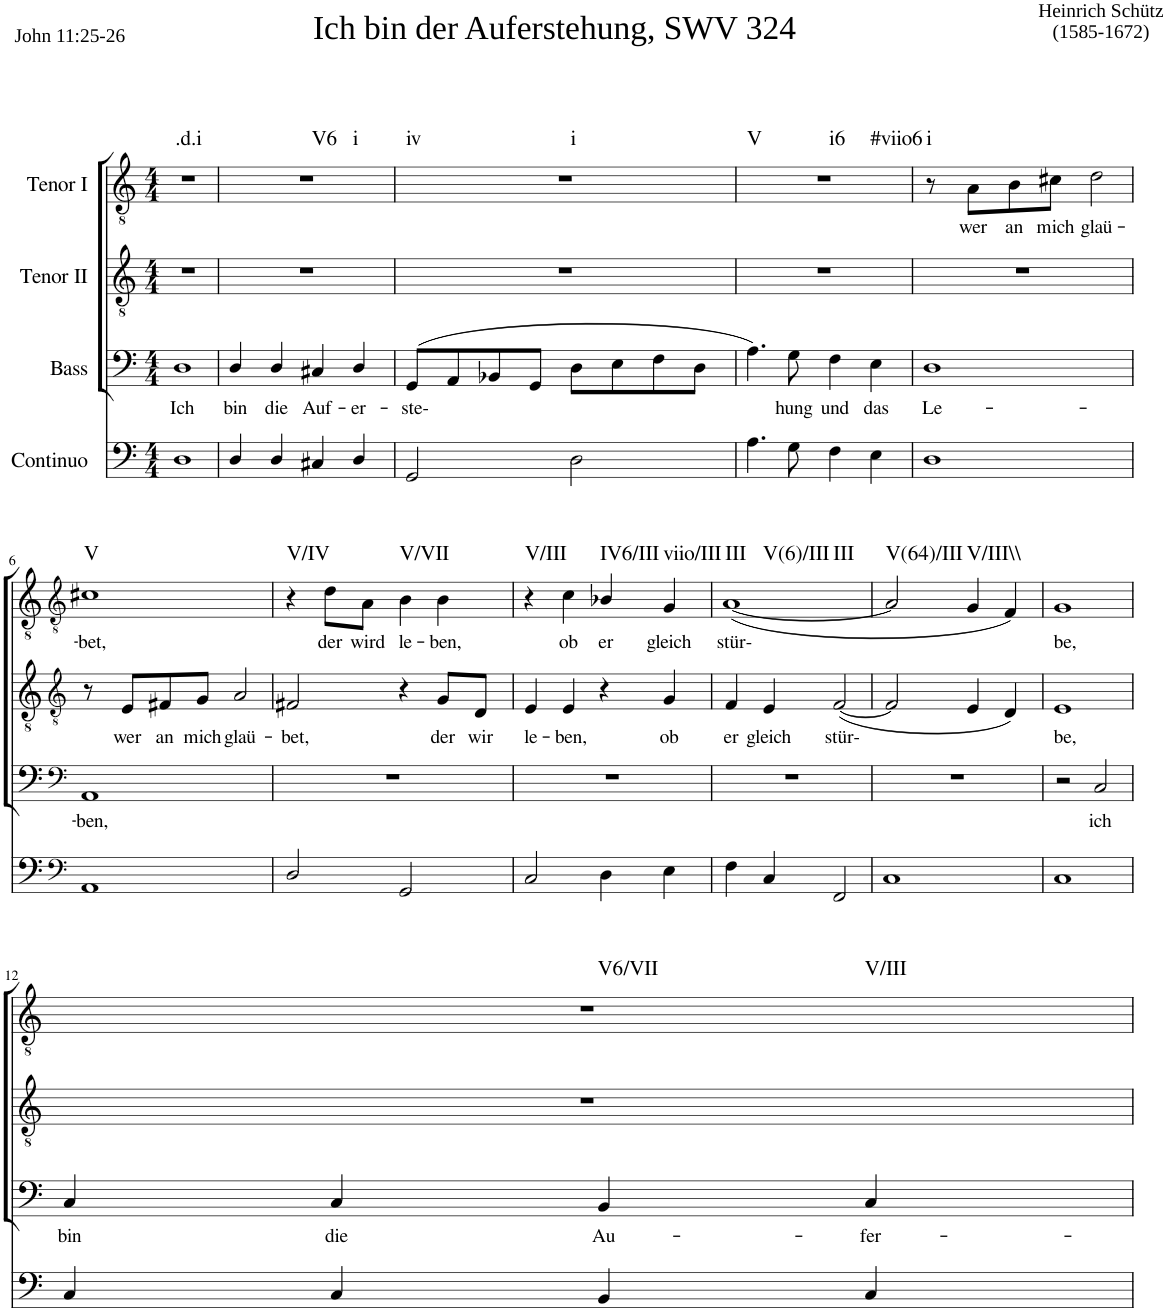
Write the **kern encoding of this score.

**kern	**kern	**text	**kern	**text	**kern	**text	**harte
*part4	*part3	*part3	*part2	*part2	*part1	*part1	*part1
*staff4	*staff3	*staff3	*staff2	*staff2	*staff1	*staff1	*
*I"Continuo	*I"Bass	*	*I"Tenor II	*	*I"Tenor I	*	*
*clefF4	*clefF4	*	*clefGv2	*	*clefGv2	*	*
*k[]	*k[]	*	*k[]	*	*k[]	*	*
*M4/4	*M4/4	*	*M4/4	*	*M4/4	*	*
=1	=1	=1	=1	=1	=1	=1	=1
!	!	!	!	!	!LO:TX:a:t=John 11&colon;25-26	!	!
!	!	!	!	!	!LO:TX:a:t=Ich bin der Auferstehung, SWV 324	!	!
!	!	!	!	!	!LO:TX:a:t=Heinrich Schütz	!	!
!	!	!	!	!	!LO:TX:a:t=(1585-1672)	!	!
!	!	!LO:LY:b	!	!	!	!	!LO:H:kt=.d.i
1D	1D	Ich	1r	.	1r	.	N
=2	=2	=2	=2	=2	=2	=2	=2
!	!	!LO:LY:b	!	!	!	!	!LO:H:n=1:kt=V6
!	!	!	!	!	!	!	!LO:H:n=2:kt=i
4D/	4D/	bin	1r	.	1r	.	N N
!	!	!LO:LY:b	!	!	!	!	!
4D/	4D/	die	.	.	.	.	.
!	!	!LO:LY:b	!	!	!	!	!
4C#X/	4C#X/	Auf-	.	.	.	.	.
!	!	!LO:LY:b	!	!	!	!	!
4D/	4D/	er-	.	.	.	.	.
=3	=3	=3	=3	=3	=3	=3	=3
!	!	!LO:LY:b	!	!	!	!	!LO:H:n=1:kt=iv
!	!	!	!	!	!	!	!LO:H:n=2:kt=i
2GG/	(8GG/L	ste-	1r	.	1r	.	N N
.	8AA/	.	.	.	.	.	.
.	8BB-X/	.	.	.	.	.	.
.	8GG/J	.	.	.	.	.	.
2D\	8D\L	.	.	.	.	.	.
.	8E\	.	.	.	.	.	.
.	8F\	.	.	.	.	.	.
.	8D\J	.	.	.	.	.	.
=4	=4	=4	=4	=4	=4	=4	=4
!	!	!	!	!	!	!	!LO:H:n=1:kt=V
!	!	!	!	!	!	!	!LO:H:n=2:kt=i6
!	!	!	!	!	!	!	!LO:H:n=3:kt=#viio6
4.A\	4.A\)	.	1r	.	1r	.	N N N
!	!	!LO:LY:b	!	!	!	!	!
8G\	8G\	hung	.	.	.	.	.
!	!	!LO:LY:b	!	!	!	!	!
4F\	4F\	und	.	.	.	.	.
!	!	!LO:LY:b	!	!	!	!	!
4E\	4E\	das	.	.	.	.	.
=5	=5	=5	=5	=5	=5	=5	=5
!	!	!LO:LY:b	!	!	!	!	!LO:H:kt=i
1D	1D	Le-	1r	.	8r	.	N
!	!	!	!	!	!	!LO:LY:b	!
.	.	.	.	.	8A\L	wer	.
!	!	!	!	!	!	!LO:LY:b	!
.	.	.	.	.	8B\	an	.
!	!	!	!	!	!	!LO:LY:b	!
.	.	.	.	.	8c#X\J	mich	.
!	!	!	!	!	!	!LO:LY:b	!
.	.	.	.	.	2d\	glaü-	.
!!LO:LB:g=z
=6	=6	=6	=6	=6	=6	=6	=6
*clefF4	*clefF4	*	*clefGv2	*	*clefGv2	*	*
!	!	!LO:LY:b	!	!	!	!LO:LY:b	!LO:H:kt=V
1AA	1AA	ben,	8r	.	1c#X	bet,	N
!	!	!	!	!LO:LY:b	!	!	!
.	.	.	8E/L	wer	.	.	.
!	!	!	!	!LO:LY:b	!	!	!
.	.	.	8F#X/	an	.	.	.
!	!	!	!	!LO:LY:b	!	!	!
.	.	.	8G/J	mich	.	.	.
!	!	!	!	!LO:LY:b	!	!	!
.	.	.	2A/	glaü-	.	.	.
=7	=7	=7	=7	=7	=7	=7	=7
!	!	!	!	!LO:LY:b	!	!	!LO:H:kt=V/IV
2D/	1r	.	2F#X/	bet,	4r	.	N
!	!	!	!	!	!	!LO:LY:b	!
.	.	.	.	.	8d\L	der	.
!	!	!	!	!	!	!LO:LY:b	!
.	.	.	.	.	8A\J	wird	.
!	!	!	!	!	!	!LO:LY:b	!LO:H:kt=V/VII
2GG/	.	.	4r	.	4B\	le-	N
!	!	!	!	!LO:LY:b	!	!LO:LY:b	!
.	.	.	8G/L	der	4B\	ben,	.
!	!	!	!	!LO:LY:b	!	!	!
.	.	.	8D/J	wir	.	.	.
=8	=8	=8	=8	=8	=8	=8	=8
!	!	!	!	!LO:LY:b	!	!	!LO:H:kt=V/III
2C/	1r	.	4E/	le-	4r	.	N
!	!	!	!	!LO:LY:b	!	!LO:LY:b	!
.	.	.	4E/	ben,	4c\	ob	.
!	!	!	!	!	!	!LO:LY:b	!LO:H:kt=IV6/III
4D\	.	.	4r	.	4B-X/	er	N
!	!	!	!	!LO:LY:b	!	!LO:LY:b	!LO:H:kt=viio/III
4E\	.	.	4G/	ob	4G/	gleich	N
=9	=9	=9	=9	=9	=9	=9	=9
!	!	!	!	!LO:LY:b	!	!LO:LY:b	!LO:H:n=1:kt=III
!	!	!	!	!	!	!	!LO:H:n=2:kt=V(6)/III
!	!	!	!	!	!	!	!LO:H:n=3:kt=III
4F\	1r	.	4F/	er	([1A	stür-	N N N
!	!	!	!	!LO:LY:b	!	!	!
4C/	.	.	4E/	gleich	.	.	.
!	!	!	!	!LO:LY:b	!	!	!
2FF/	.	.	([2F/	stür-	.	.	.
=10	=10	=10	=10	=10	=10	=10	=10
!	!	!	!	!	!	!	!LO:H:kt=V(64)/III
1C	1r	.	2F/]	.	2A/]	.	N
!	!	!	!	!	!	!	!LO:H:kt=V/III\\
.	.	.	4E/	.	4G/	.	N
.	.	.	4D/)	.	4F/)	.	.
=11	=11	=11	=11	=11	=11	=11	=11
!	!	!	!	!LO:LY:b	!	!LO:LY:b	!
1C	2r	.	1E	be,	1G	be,	.
!	!	!LO:LY:b	!	!	!	!	!
.	2C/	ich	.	.	.	.	.
!!LO:LB:g=z
=12	=12	=12	=12	=12	=12	=12	=12
!	!	!LO:LY:b	!	!	!	!	!LO:H:n=1:kt=V6/VII
!	!	!	!	!	!	!	!LO:H:n=2:kt=V/III
4C/	4C/	bin	1r	.	1r	.	N N
!	!	!LO:LY:b	!	!	!	!	!
4C/	4C/	die	.	.	.	.	.
!	!	!LO:LY:b	!	!	!	!	!
4BB/	4BB/	Au-	.	.	.	.	.
!	!	!LO:LY:b	!	!	!	!	!
4C/	4C/	fer-	.	.	.	.	.
=	=	=	=	=	=	=	=
*-	*-	*-	*-	*-	*-	*-	*-
